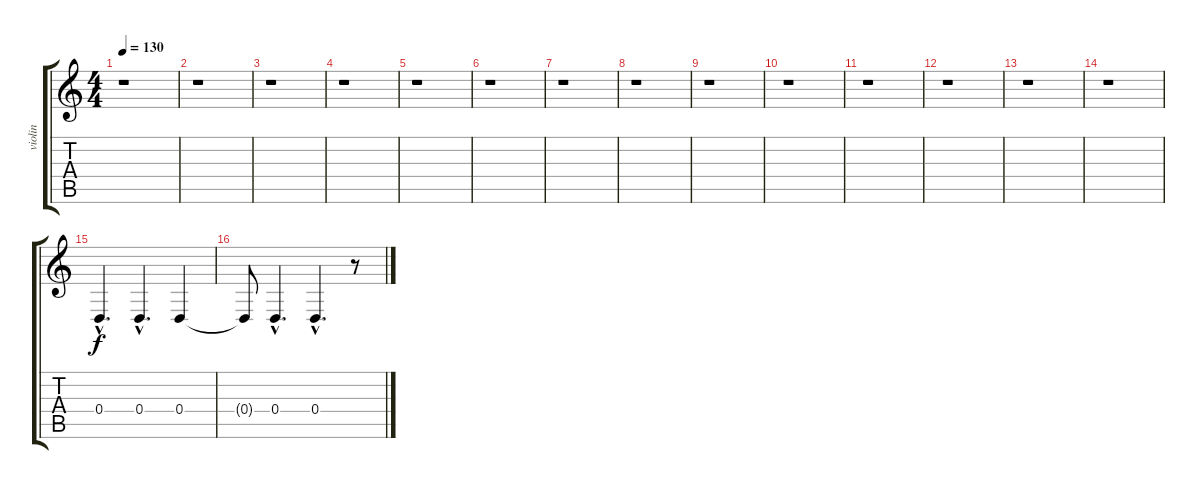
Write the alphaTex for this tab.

\track ("violin" "violin") {instrument tremolostrings}
\staff {score tabs}
\tuning (E4 B3 G3 D3 A2 E2) {hide}
\ts (4 4)
\tempo 130
\clef g2
\ks c
r.1{dy f} |
r.1 |
r.1 |
r.1 |
r.1 |
r.1 |
r.1 |
r.1 |
r.1 |
r.1 |
r.1 |
r.1 |
r.1 |
r.1 |
0.4{hac}.4{d} 0.4{hac}.4{d} 0.4.4 |
0.4{t}.8 0.4{hac}.4{d} 0.4{hac}.4{d} r.8
